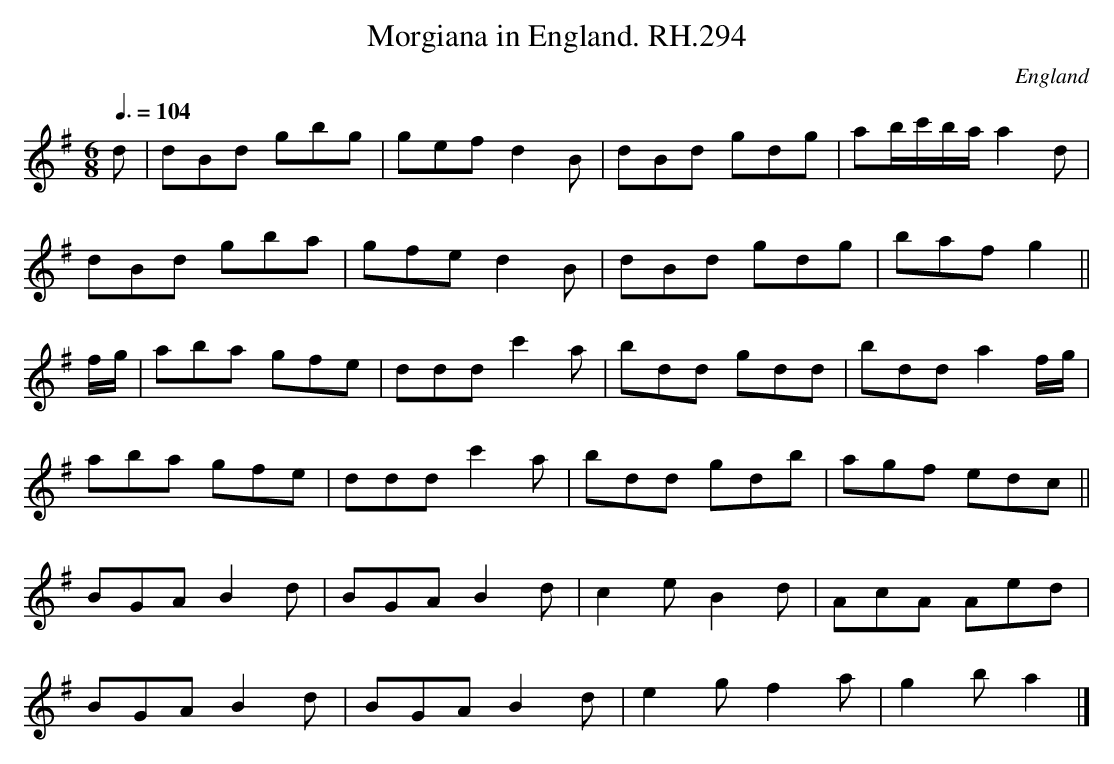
X:1
T:Morgiana in England. RH.294
L:1/8
M:6/8
O:England
Q:3/8=104
K:G
d|dBd gbg|gef d2B|dBd gdg|ab/c'/b/a/ a2d|!
dBd gba|gfe d2B|dBd gdg|baf g2||!
f/g/|aba gfe|ddd c'2a|bdd gdd|bdd a2f/g/|!
aba gfe|ddd c'2a|bdd gdb|agf edc||!
BGA B2d|BGA B2d|c2e B2d|AcA Aed|!
BGA B2d|BGA B2d|e2g f2a|g2b a2|]
